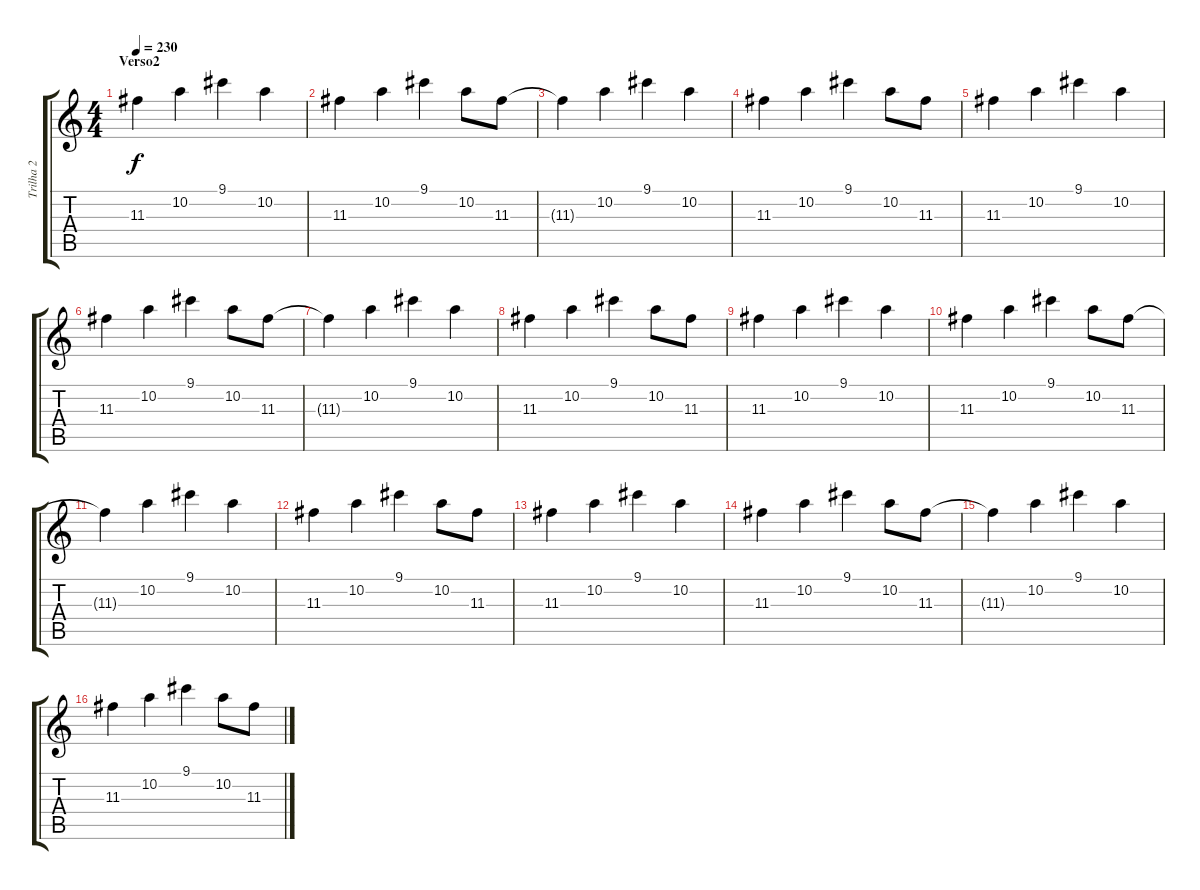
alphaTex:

\track ("Trilha 2" "Trilha 2") {instrument distortionguitar}
\staff {score tabs}
\tuning (E4 B3 G3 D3 A2 E2) {hide}
\ts (4 4)
\section ("" "Verso2")
\tempo 230
\clef g2
\ks c
11.3.4{dy f} 10.2.4 9.1.4 10.2.4 |
11.3.4 10.2.4 9.1.4 10.2.8 11.3.8 |
11.3{t}.4 10.2.4 9.1.4 10.2.4 |
11.3.4 10.2.4 9.1.4 10.2.8 11.3.8 |
11.3.4 10.2.4 9.1.4 10.2.4 |
11.3.4 10.2.4 9.1.4 10.2.8 11.3.8 |
11.3{t}.4 10.2.4 9.1.4 10.2.4 |
11.3.4 10.2.4 9.1.4 10.2.8 11.3.8 |
11.3.4 10.2.4 9.1.4 10.2.4 |
11.3.4 10.2.4 9.1.4 10.2.8 11.3.8 |
11.3{t}.4 10.2.4 9.1.4 10.2.4 |
11.3.4 10.2.4 9.1.4 10.2.8 11.3.8 |
11.3.4 10.2.4 9.1.4 10.2.4 |
11.3.4 10.2.4 9.1.4 10.2.8 11.3.8 |
11.3{t}.4 10.2.4 9.1.4 10.2.4 |
11.3.4 10.2.4 9.1.4 10.2.8 11.3.8
